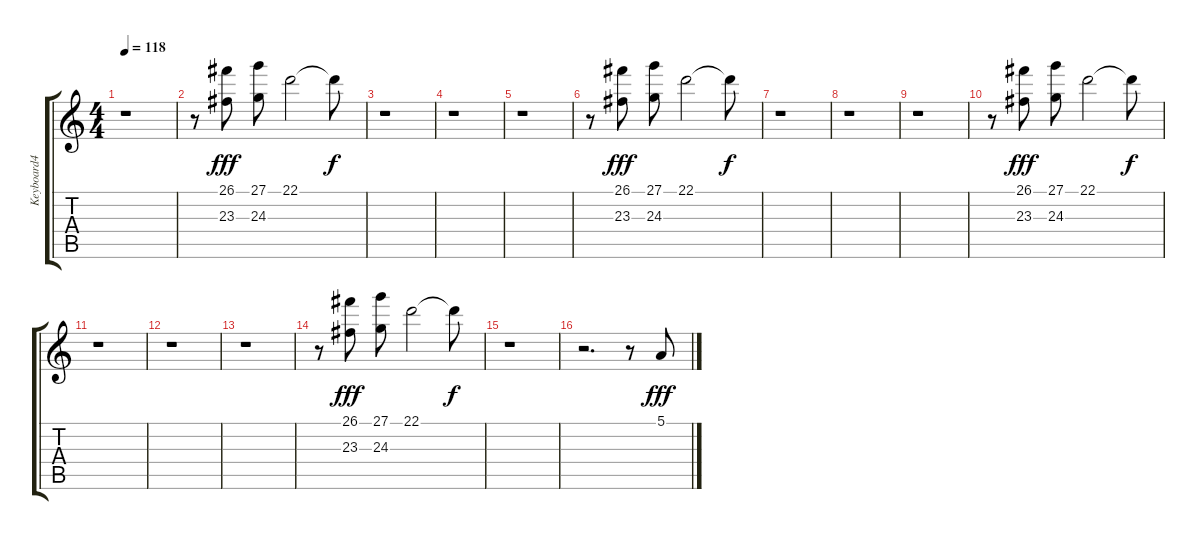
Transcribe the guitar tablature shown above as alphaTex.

\track ("Keyboard4" "Keyboard4") {instrument harpsichord}
\staff {score tabs}
\tuning (E4 B3 G3 D3 A2 E2) {hide}
\ts (4 4)
\tempo 118
\clef g2
\ks c
r.1{dy f} |
r.8 (26.1 23.3).8{dy fff} (27.1 24.3).8 22.1.2 22.1{t}.8{dy f} |
r.1 |
r.1 |
r.1 |
r.8 (26.1 23.3).8{dy fff} (27.1 24.3).8 22.1.2 22.1{t}.8{dy f} |
r.1 |
r.1 |
r.1 |
r.8 (26.1 23.3).8{dy fff} (27.1 24.3).8 22.1.2 22.1{t}.8{dy f} |
r.1 |
r.1 |
r.1 |
r.8 (26.1 23.3).8{dy fff} (27.1 24.3).8 22.1.2 22.1{t}.8{dy f} |
r.1 |
r.2{d} r.8 5.1.8{dy fff balance 2 instrument choiraahs}
